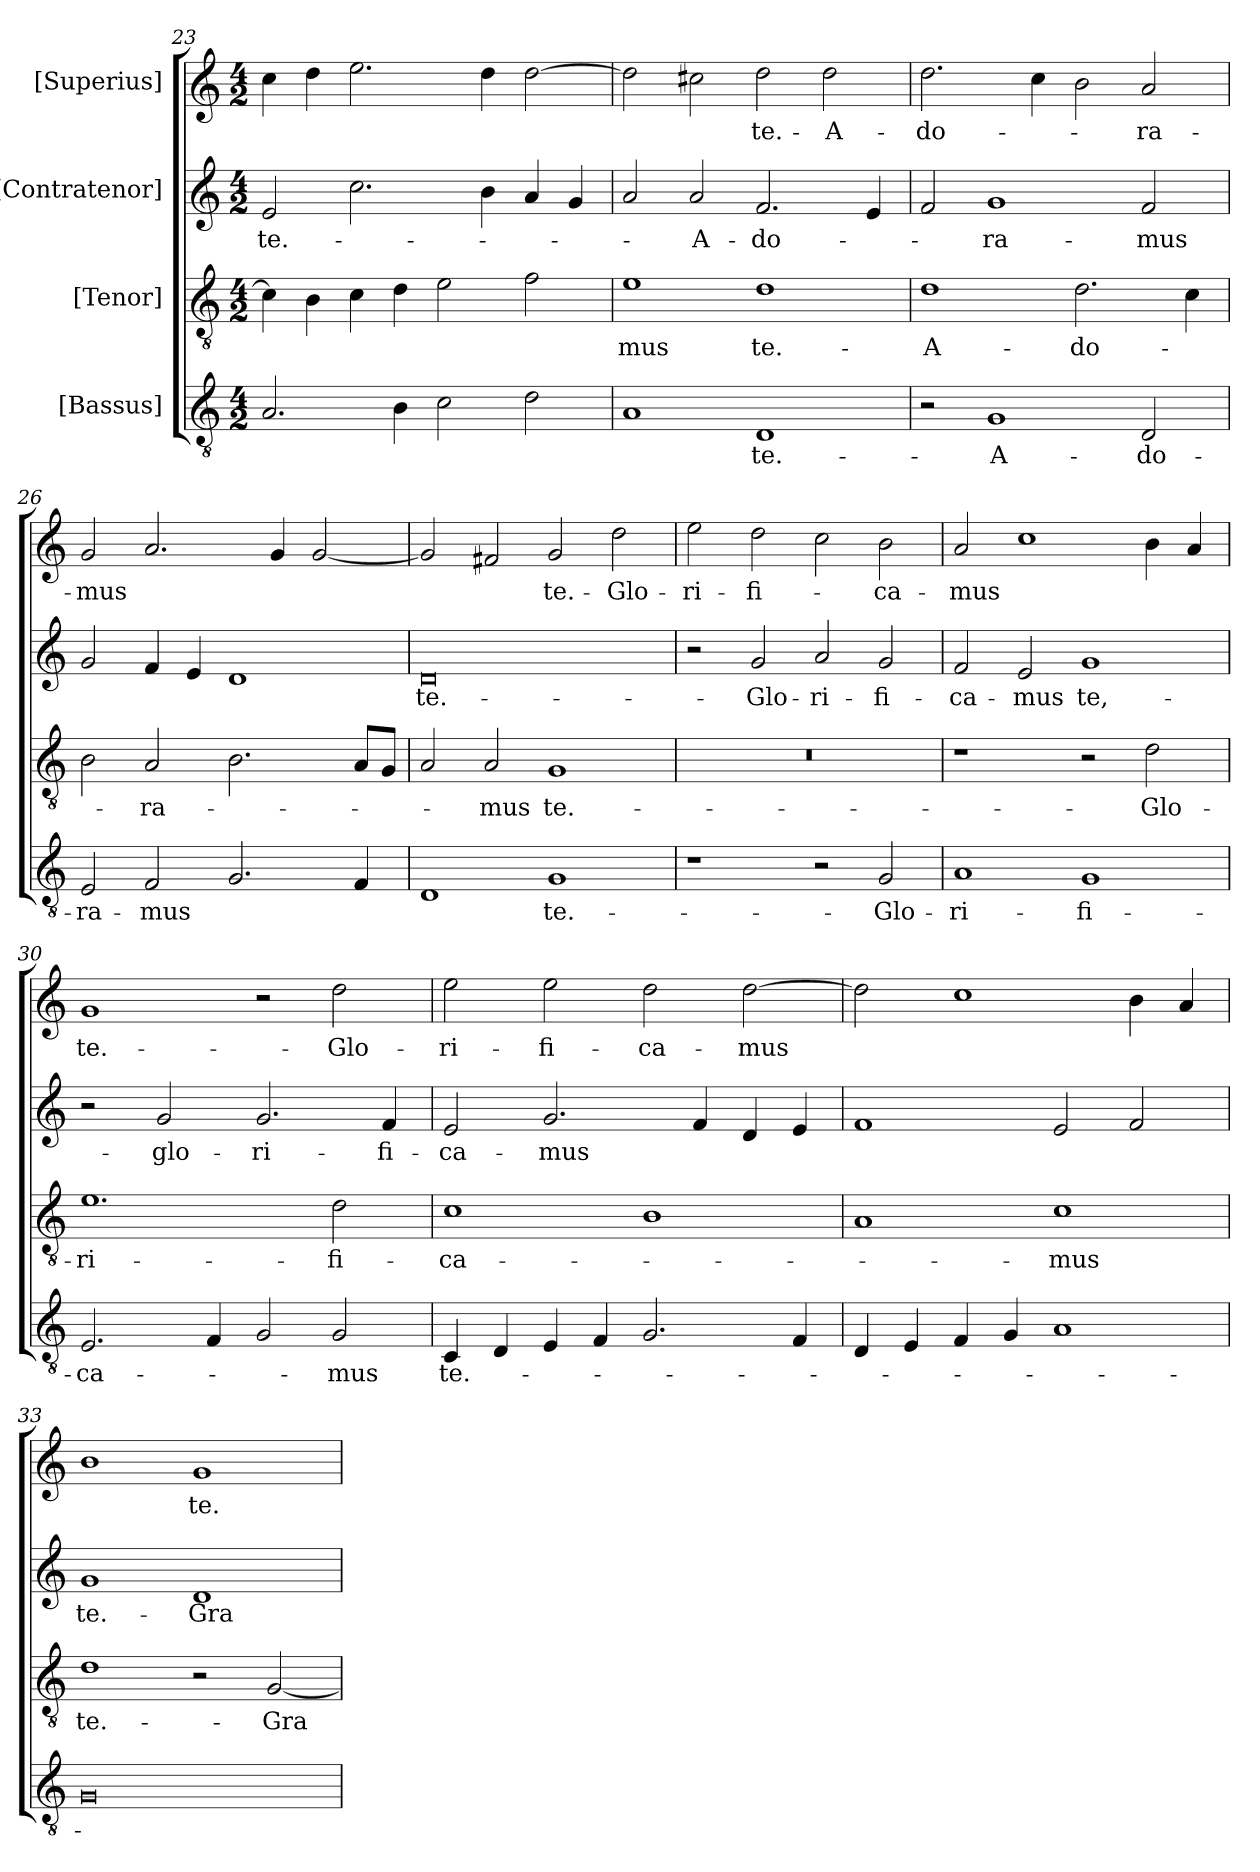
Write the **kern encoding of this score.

**kern	**text	**kern	**text	**kern	**text	**kern	**text
*part4	*part4	*part3	*part3	*part2	*part2	*part1	*part1
*staff4	*staff4	*staff3	*staff3	*staff2	*staff2	*staff1	*staff1
*I"[Bassus]	*	*I"[Tenor]	*	*I"[Contratenor]	*	*I"[Superius]	*
*clefGv2	*	*clefGv2	*	*clefG2	*	*clefG2	*
*k[]	*	*k[]	*	*k[]	*	*k[]	*
*M4/2	*	*M4/2	*	*M4/2	*	*M4/2	*
=23	=23	=23	=23	=23	=23	=23	=23
2.A/	.	4c\]	.	2e/	te.-	4cc\	.
.	.	4B\	.	.	.	4dd\	.
.	.	4c\	.	2.cc\	.	2.ee\	.
4B\	.	4d\	.	.	.	.	.
2c\	.	2e\	.	.	.	.	.
.	.	.	.	4b\	.	4dd\	.
2d\	.	2f\	.	4a/	.	[2dd\	.
.	.	.	.	4g/	.	.	.
=24	=24	=24	=24	=24	=24	=24	=24
1A/	.	1e\	-mus	2a/	.	2dd\]	.
.	.	.	.	2a/	A-	2cc#X\	.
1D/	te.-	1d\	te.-	2.f/	-do-	2dd\	te.-
.	.	.	.	.	.	2dd\	A-
.	.	.	.	4e/	.	.	.
=25	=25	=25	=25	=25	=25	=25	=25
2r	.	1d\	A-	2f/	.	2.dd\	-do-
1G/	A-	.	.	1g/	-ra-	.	.
.	.	.	.	.	.	4cc\	.
.	.	2.d\	-do-	.	.	2b\	.
2D/	-do-	.	.	2f/	-mus	2a/	-ra-
.	.	4c\	.	.	.	.	.
=26	=26	=26	=26	=26	=26	=26	=26
2E/	-ra-	2B\	.	2g/	.	2g/	-mus
2F/	-mus	2A/	-ra-	4f/	.	2.a/	.
.	.	.	.	4e/	.	.	.
2.G/	.	2.B\	.	1d/	.	.	.
.	.	.	.	.	.	4g/	.
.	.	.	.	.	.	[2g/	.
4F/	.	8A/L	.	.	.	.	.
.	.	8G/J	.	.	.	.	.
=27	=27	=27	=27	=27	=27	=27	=27
1D/	.	2A/	.	0d/	te.-	2g/]	.
.	.	2A/	-mus	.	.	2f#X/	.
1G/	te.-	1G/	te.-	.	.	2g/	te.-
.	.	.	.	.	.	2dd\	Glo-
=28	=28	=28	=28	=28	=28	=28	=28
1r	.	0r	.	2r	.	2ee\	-ri-
.	.	.	.	2g/	Glo-	2dd\	-fi-
2r	.	.	.	2a/	-ri-	2cc\	.
2G/	Glo-	.	.	2g/	-fi-	2b\	-ca-
=29	=29	=29	=29	=29	=29	=29	=29
1A/	-ri-	1r	.	2f/	-ca-	2a/	-mus
.	.	.	.	2e/	-mus	1cc\	.
1G/	-fi-	2r	.	1g/	te,-	.	.
.	.	2d\	Glo-	.	.	4b\	.
.	.	.	.	.	.	4a/	.
=30	=30	=30	=30	=30	=30	=30	=30
2.E/	-ca-	1.e\	-ri-	2r	.	1g/	te.-
.	.	.	.	2g/	glo-	.	.
4F/	.	.	.	.	.	.	.
2G/	.	.	.	2.g/	-ri-	2r	.
2G/	-mus	2d\	-fi-	.	.	2dd\	Glo-
.	.	.	.	4f/	-fi-	.	.
=31	=31	=31	=31	=31	=31	=31	=31
4C/	te.-	1c\	-ca-	2e/	-ca-	2ee\	-ri-
4D/	.	.	.	.	.	.	.
4E/	.	.	.	2.g/	-mus	2ee\	-fi-
4F/	.	.	.	.	.	.	.
2.G/	.	1B\	.	.	.	2dd\	-ca-
.	.	.	.	4f/	.	.	.
.	.	.	.	4d/	.	[2dd\	-mus
4F/	.	.	.	4e/	.	.	.
=32	=32	=32	=32	=32	=32	=32	=32
4D/	.	1A/	.	1f/	.	2dd\]	.
4E/	.	.	.	.	.	.	.
4F/	.	.	.	.	.	1cc\	.
4G/	.	.	.	.	.	.	.
1A/	.	1c\	-mus	2e/	.	.	.
.	.	.	.	2f/	.	4b\	.
.	.	.	.	.	.	4a/	.
=33	=33	=33	=33	=33	=33	=33	=33
0G/	.	1d\	te.-	1g/	te.-	1b\	.
.	.	2r	.	1d/	Gra-	1g/	te.-
.	.	[2G/	Gra-	.	.	.	.
=	=	=	=	=	=	=	=
*-	*-	*-	*-	*-	*-	*-	*-
